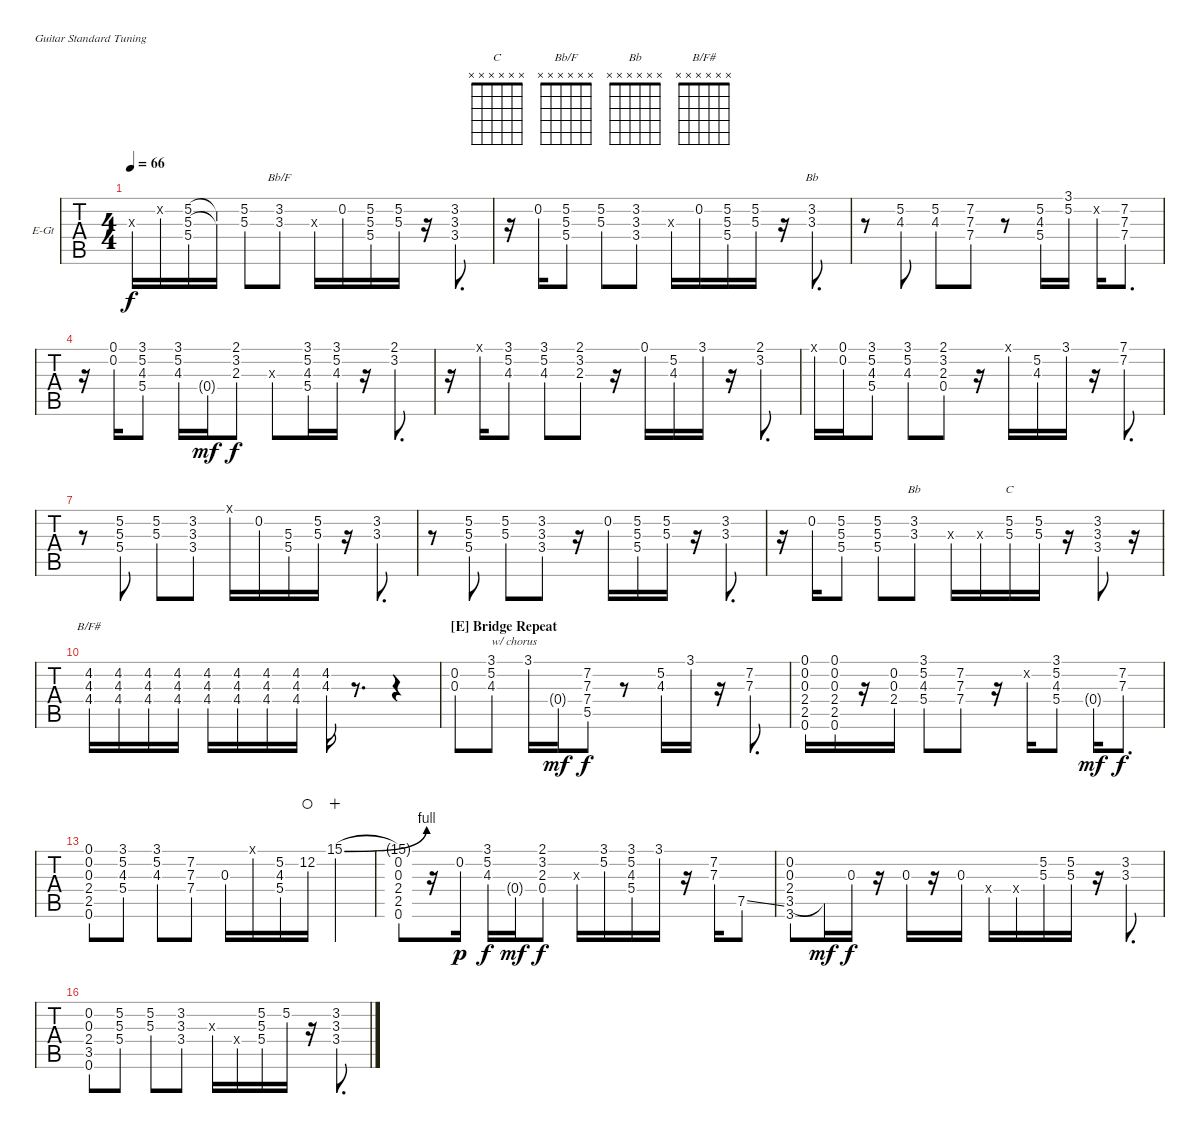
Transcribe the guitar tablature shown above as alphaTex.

\bracketExtendMode nobrackets
\firstSystemTrackNameOrientation horizontal
\otherSystemsTrackNameOrientation horizontal
\defaultBarNumberDisplay FirstOfSystem
\track ("Lead" "E-Gt") {instrument overdrivenguitar}
\staff {tabs}
\tuning (E4 B3 G3 D3 A2 E2)
\chord ("C" x x x x x x)
\chord ("Bb/F" x x x x x x)
\chord ("Bb" x x x x x x)
\chord ("B/F#" x x x x x x)
\ts (4 4)
\tempo 66
\clef g2
\ks c
0.3{x}.16{dy f} 0.2{x}.16 (5.2 5.3 5.4).16 (5.2{t} 5.3{t}).16 (5.2 5.3).8 (3.2 3.3).8{ch "Bb/F"} 0.3{x}.16 0.2.16 (5.2 5.3 5.4).16 (5.2 5.3).16 r.16 (3.2 3.3 3.4).8{d} |
r.16 0.2.16 (5.2 5.3 5.4).8 (5.2 5.3).8 (3.2 3.3 3.4).8 0.3{x}.16 0.2.16 (5.2 5.3 5.4).16 (5.2 5.3).16 r.16 (3.2 3.3).8{d ch "Bb"} |
r.8 (5.2 4.3).8 (5.2 4.3).8 (7.2 7.3 7.4).8 r.8 (5.2 4.3 5.4).16 (3.1 5.2).16 5.2{x}.16 (7.2 7.3 7.4).8{d} |
r.16 (0.1 0.2).16 (3.1 5.2 4.3 5.4).8 (3.1 5.2 4.3).16 0.4{g}.16{dy mf} (2.1 3.2 2.3).8{dy f} 2.3{x}.8 (3.1 5.2 4.3 5.4).16 (3.1 5.2 4.3).16 r.16 (3.2 2.1).8{d} |
r.16 0.1{x}.16 (3.1 5.2 4.3).8 (3.1 5.2 4.3).8 (2.1 3.2 2.3).8 r.16 0.1.16 (5.2 4.3).16 3.1.16 r.16 (2.1 3.2).8{d} |
0.1{x}.16 (0.1 0.2).16 (3.1 5.2 4.3 5.4).8 (3.1 5.2 4.3).8 (2.1 3.2 2.3 0.4).8 r.16 0.1{x}.16 (5.2 4.3).16 3.1.16 r.16 (7.1 7.2).8{d} |
r.8 (5.2 5.3 5.4).8 (5.2 5.3).8 (3.2 3.3 3.4).8 0.1{x}.16 0.2.16 (5.3 5.4).16 (5.2 5.3).16 r.16 (3.2 3.3).8{d} |
r.8 (5.2 5.3 5.4).8 (5.2 5.3).8 (3.2 3.3 3.4).8 r.16 0.2.16 (5.2 5.3 5.4).16 (5.2 5.3).16 r.16 (3.2 3.3).8{d} |
r.16 0.2.16 (5.2 5.3 5.4).8 (5.2 5.3 5.4).8 (3.2 3.3).8{ch "Bb"} 0.3{x}.16 0.3{x}.16 (5.2 5.3).16{ch "C"} (5.2 5.3).16 r.16 (3.2 3.3 3.4).8 r.16 |
(4.2 4.3 4.4).16{ch "B/F#"} (4.2 4.3 4.4).16 (4.2 4.3 4.4).16 (4.2 4.3 4.4).16 (4.2 4.3 4.4).16 (4.2 4.3 4.4).16 (4.2 4.3 4.4).16 (4.2 4.3 4.4).16 (4.2 4.3).16 r.8{d} r.4 |
\section ("E" "Bridge Repeat")
(0.2 0.3).8 (3.1 5.2 4.3).8{txt "w/ chorus"} 3.1.16 0.4{g}.16{dy mf} (7.2 7.3 7.4 5.5).8{dy f} r.8 (5.2 4.3).16 3.1.16 r.16 (7.2 7.3).8{d} |
(0.1 0.2 0.3 2.4 2.5 0.6).16 (0.1 0.2 0.3 2.4 2.5 0.6).16 r.16 (0.2 0.3 2.4).16 (3.1 5.2 4.3 5.4).8 (7.2 7.3 7.4).8 r.16 0.2{x}.16 (3.1 5.2 4.3 5.4).8 0.4{g}.16{dy mf} (7.2 7.3).8{d dy f} |
(0.1 0.2 0.3 2.4 2.5 0.6).8 (3.1 5.2 4.3 5.4).8 (3.1 5.2 4.3).8 (7.2 7.3 7.4).8 0.3.16 0.1{x}.16 (5.2 4.3 5.4).16 12.2.16{waho} 15.1{be (bend 0 0 60 4)}.4{wahc} |
(0.2 0.3 2.4 2.5 0.6 15.1{t}).8 r.16 0.2.16{dy p} (3.1 5.2 4.3).16{dy f} 0.4{g}.16{dy mf} (2.1 3.2 2.3 0.4).8{dy f} 0.3{x}.16 (3.1 5.2).16 (3.1 5.2 4.3 5.4).16 3.1.16 r.16 (7.2 7.3).16 7.5{ss hac}.8 |
(0.2 0.3 2.4 3.5 3.6).8 3.5{t}.16{dy mf} 0.3.16{dy f} r.16 0.3.16 r.16 0.3.16 0.4{x}.16 0.4{x}.16 (5.2 5.3).16 (5.2 5.3).16 r.16 (3.2 3.3).8{d} |
(0.2 0.3 2.4 3.5 0.6).8 (5.2 5.3 5.4).8 (5.2 5.3).8 (3.2 3.3 3.4).8 0.3{x}.16 0.4{x}.16 (5.2 5.3 5.4).16 5.2.16 r.16 (3.2 3.3 3.4).8{d}
